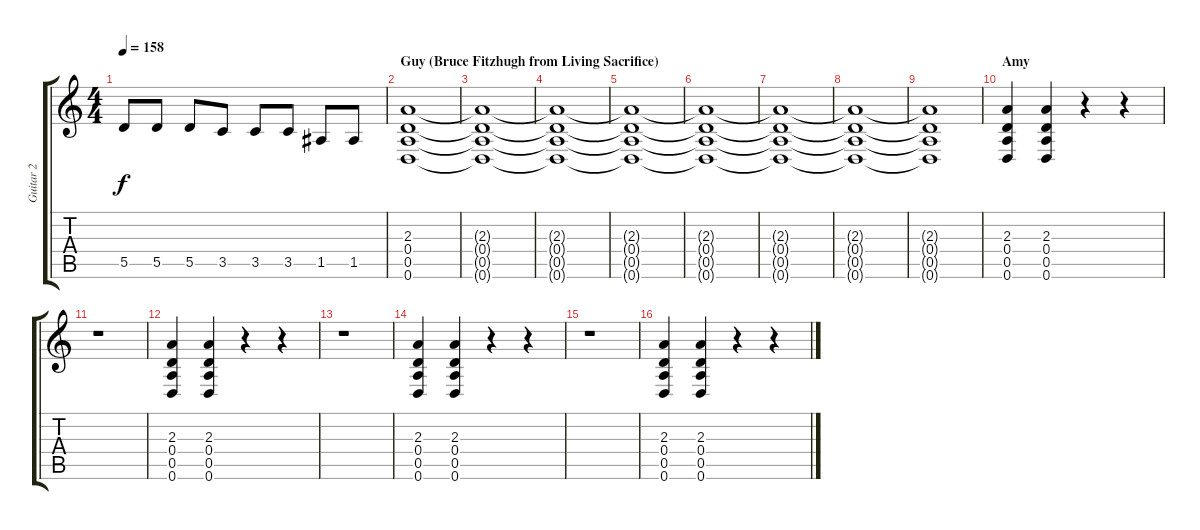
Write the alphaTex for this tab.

\track ("Guitar 2" "Guitar 2") {instrument distortionguitar}
\staff {score tabs}
\tuning (E4 B3 G3 D3 A2 D2) {hide}
\ts (4 4)
\tempo 158
\clef g2
\ks c
5.5.8{dy f} 5.5.8 5.5.8 3.5.8 3.5.8 3.5.8 1.5.8 1.5.8 |
\section ("" "Guy (Bruce Fitzhugh from Living Sacrifice)")
(2.3 0.4 0.5 0.6).1 |
(2.3{t} 0.4{t} 0.5{t} 0.6{t}).1 |
(2.3{t} 0.4{t} 0.5{t} 0.6{t}).1 |
(2.3{t} 0.4{t} 0.5{t} 0.6{t}).1 |
(2.3{t} 0.4{t} 0.5{t} 0.6{t}).1 |
(2.3{t} 0.4{t} 0.5{t} 0.6{t}).1 |
(2.3{t} 0.4{t} 0.5{t} 0.6{t}).1 |
(2.3{t} 0.4{t} 0.5{t} 0.6{t}).1 |
\section ("" "Amy")
(2.3 0.4 0.5 0.6).4 (2.3 0.4 0.5 0.6).4 r.4 r.4 |
r.1 |
(2.3 0.4 0.5 0.6).4 (2.3 0.4 0.5 0.6).4 r.4 r.4 |
r.1 |
(2.3 0.4 0.5 0.6).4 (2.3 0.4 0.5 0.6).4 r.4 r.4 |
r.1 |
(2.3 0.4 0.5 0.6).4 (2.3 0.4 0.5 0.6).4 r.4 r.4
